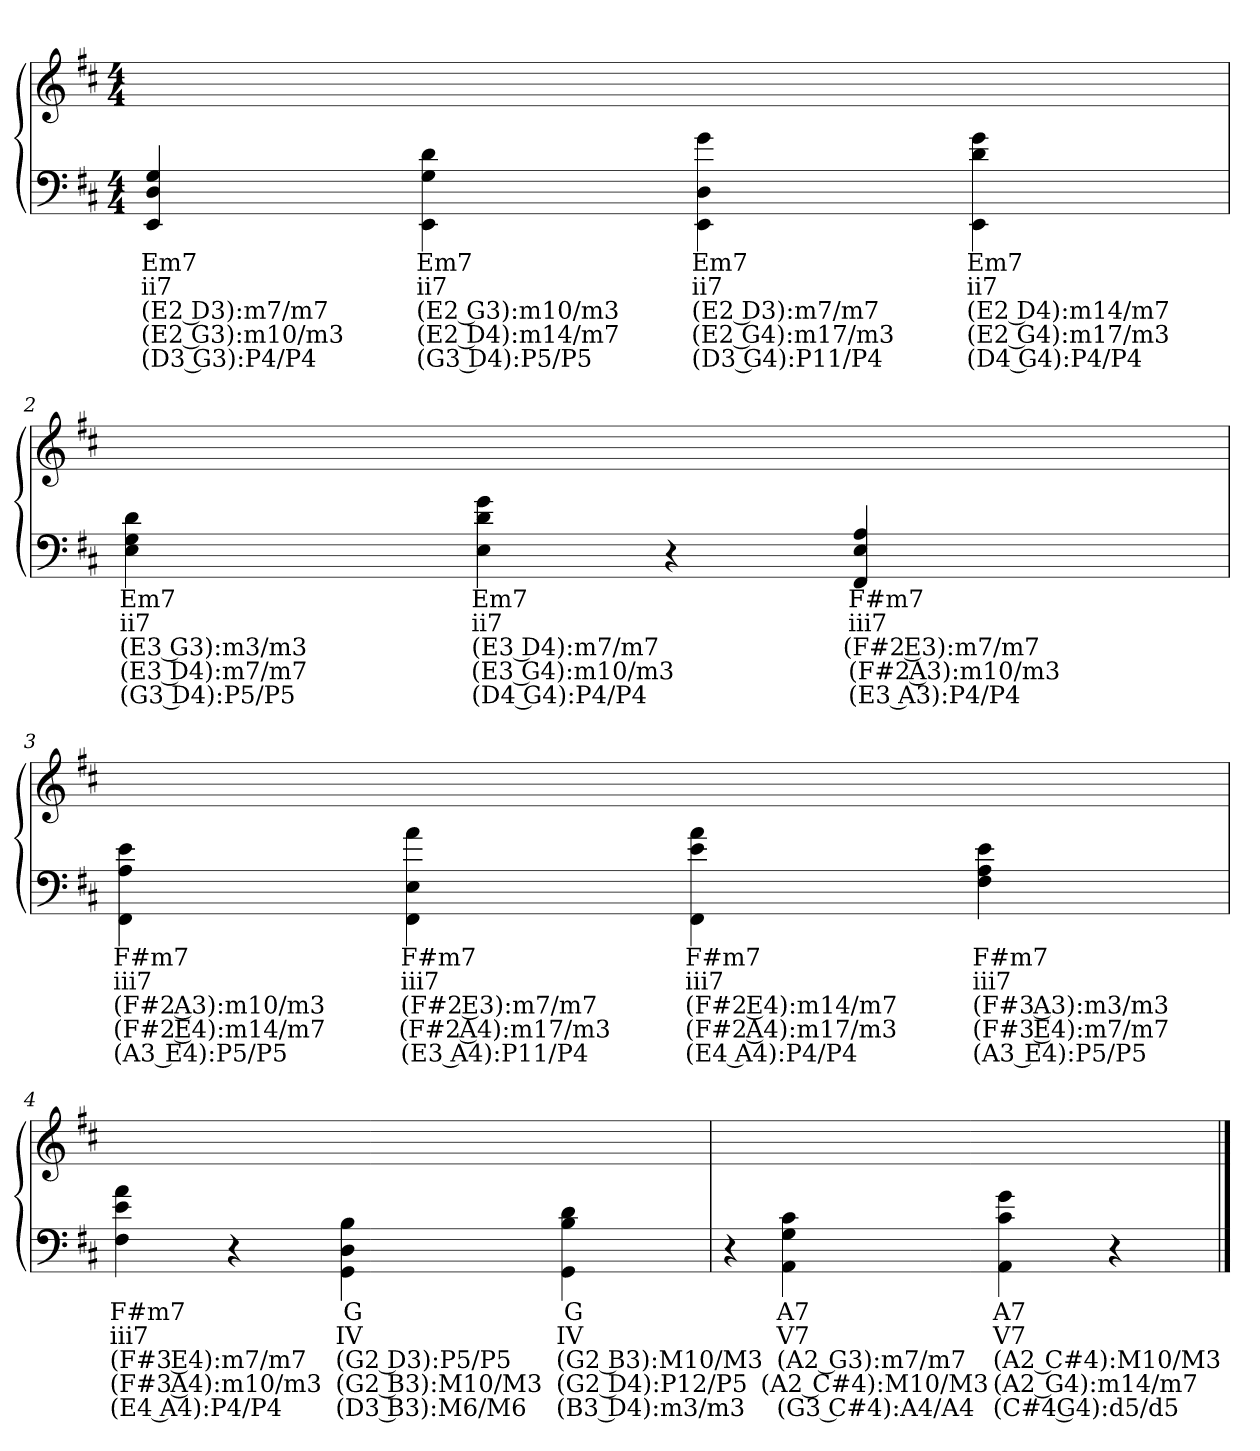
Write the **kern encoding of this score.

**kern	**text	**text	**text	**text	**text	**kern
*part2	*part2	*part2	*part2	*part2	*part2	*part1
*staff2	*staff2	*staff2	*staff2	*staff2	*staff2	*staff1
*clefF4	*	*	*	*	*	*clefG2
*k[f#c#]	*	*	*	*	*	*k[f#c#]
*D:	*	*	*	*	*	*D:
*M4/4	*	*	*	*	*	*M4/4
*MM60	*	*	*	*	*	*MM60
=1	=1	=1	=1	=1	=1	=1
4EE 4D 4G	Em7	ii7	(E2 D3):m7/m7	(E2 G3):m10/m3	(D3 G3):P4/P4	1ryy
4EE 4G 4d	Em7	ii7	(E2 G3):m10/m3	(E2 D4):m14/m7	(G3 D4):P5/P5	.
4EE 4D 4g	Em7	ii7	(E2 D3):m7/m7	(E2 G4):m17/m3	(D3 G4):P11/P4	.
4EE 4d 4g	Em7	ii7	(E2 D4):m14/m7	(E2 G4):m17/m3	(D4 G4):P4/P4	.
=2	=2	=2	=2	=2	=2	=2
4E 4G 4d	Em7	ii7	(E3 G3):m3/m3	(E3 D4):m7/m7	(G3 D4):P5/P5	1ryy
4E 4d 4g	Em7	ii7	(E3 D4):m7/m7	(E3 G4):m10/m3	(D4 G4):P4/P4	.
4r	.	.	.	.	.	.
4FF# 4E 4A	F#m7	iii7	(F#2 E3):m7/m7	(F#2 A3):m10/m3	(E3 A3):P4/P4	.
=3	=3	=3	=3	=3	=3	=3
4FF# 4A 4e	F#m7	iii7	(F#2 A3):m10/m3	(F#2 E4):m14/m7	(A3 E4):P5/P5	1ryy
4FF# 4E 4a	F#m7	iii7	(F#2 E3):m7/m7	(F#2 A4):m17/m3	(E3 A4):P11/P4	.
4FF# 4e 4a	F#m7	iii7	(F#2 E4):m14/m7	(F#2 A4):m17/m3	(E4 A4):P4/P4	.
4F# 4A 4e	F#m7	iii7	(F#3 A3):m3/m3	(F#3 E4):m7/m7	(A3 E4):P5/P5	.
=4	=4	=4	=4	=4	=4	=4
4F# 4e 4a	F#m7	iii7	(F#3 E4):m7/m7	(F#3 A4):m10/m3	(E4 A4):P4/P4	1ryy
4r	.	.	.	.	.	.
4GG 4D 4B	G	IV	(G2 D3):P5/P5	(G2 B3):M10/M3	(D3 B3):M6/M6	.
4GG 4B 4d	G	IV	(G2 B3):M10/M3	(G2 D4):P12/P5	(B3 D4):m3/m3	.
=5	=5	=5	=5	=5	=5	=5
4r	.	.	.	.	.	1ryy
4AA 4G 4c#	A7	V7	(A2 G3):m7/m7	(A2 C#4):M10/M3	(G3 C#4):A4/A4	.
4AA 4c# 4g	A7	V7	(A2 C#4):M10/M3	(A2 G4):m14/m7	(C#4 G4):d5/d5	.
4r	.	.	.	.	.	.
==	==	==	==	==	==	==
*-	*-	*-	*-	*-	*-	*-
